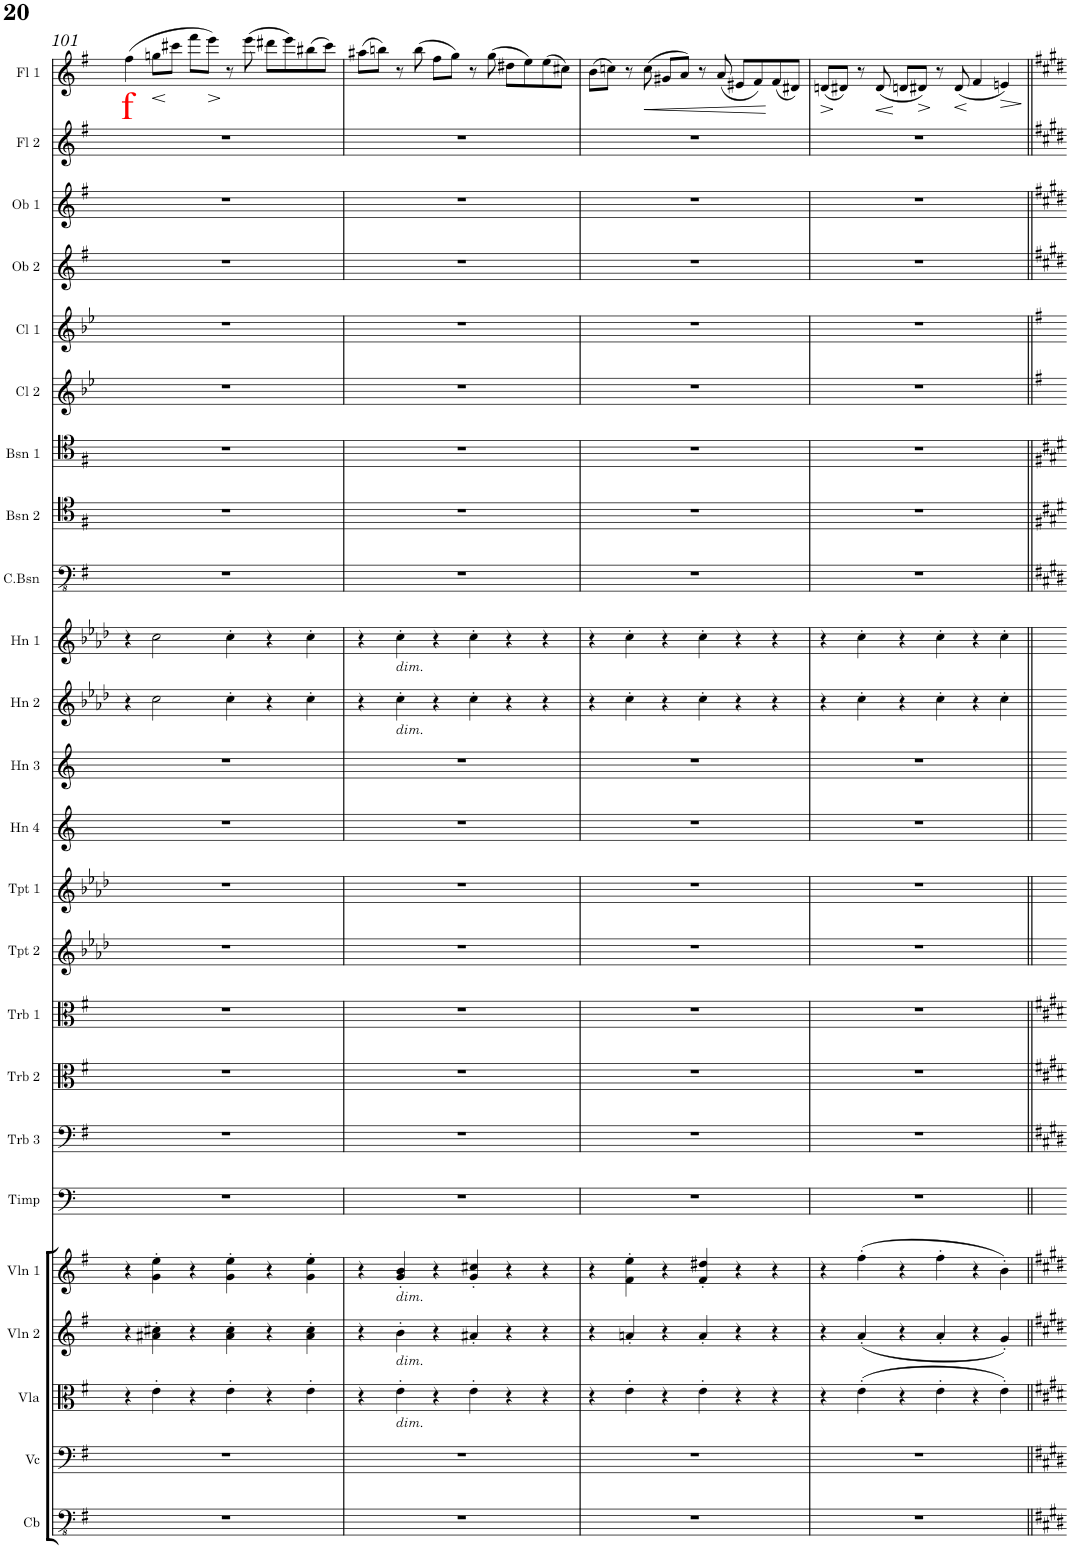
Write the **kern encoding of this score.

**kern	**kern	**kern	**kern	**kern	**kern	**kern	**kern	**kern	**kern	**kern	**kern	**kern	**kern	**kern	**kern	**kern	**kern	**kern	**kern	**kern	**kern	**kern	**kern	**text	**dynam
*part24	*part23	*part22	*part21	*part20	*part19	*part18	*part17	*part16	*part15	*part14	*part13	*part12	*part11	*part10	*part9	*part8	*part7	*part6	*part5	*part4	*part3	*part2	*part1	*part1	*part1
*staff24	*staff23	*staff22	*staff21	*staff20	*staff19	*staff18	*staff17	*staff16	*staff15	*staff14	*staff13	*staff12	*staff11	*staff10	*staff9	*staff8	*staff7	*staff6	*staff5	*staff4	*staff3	*staff2	*staff1	*staff1	*staff1
*I"Contrabass	*I"Violoncello	*I"Viola	*I"Violin 2	*I"Violin 1	*I"Timpani	*I"Trombone 3	*I"Trombone 2	*I"Trombone 1	*I"E Trumpet 2	*I"E Trumpet 1	*I"C Horn 4	*I"C Horn 3	*I"E Horn 2	*I"E Horn 1	*I"Contrabassoon	*I"Bassoon 2	*I"Bassoon 1	*I"A Clarinet 2	*I"A Clarinet 1	*I"Oboe 2	*I"Oboe 1	*I"Flute 2	*I"Flute 1	*	*
*I'Cb	*I'Vc	*I'Vla	*I'Vln 2	*I'Vln 1	*I'Timp	*I'Trb 3	*I'Trb 2	*I'Trb 1	*I'Tpt 2	*I'Tpt 1	*I'Hn 4	*I'Hn 3	*I'Hn 2	*I'Hn 1	*I'C.Bsn	*I'Bsn 2	*I'Bsn 1	*I'Cl 2	*I'Cl 1	*I'Ob 2	*I'Ob 1	*I'Fl 2	*I'Fl 1	*	*
!!LO:PB:g=z
*clefFv4	*clefF4	*clefC3	*clefG2	*clefG2	*clefF4	*clefF4	*clefC3	*clefC3	*clefG2	*clefG2	*clefG2	*clefG2	*clefG2	*clefG2	*clefFv4	*clefC4	*clefC4	*clefG2	*clefG2	*clefG2	*clefG2	*clefG2	*clefG2	*	*
*	*	*	*	*	*	*	*	*	*Trd-2c-4	*Trd-2c-4	*Trd7c12	*Trd7c12	*Trd5c8	*Trd5c8	*	*	*	*Trd2c3	*Trd2c3	*	*	*	*	*	*
*k[f#]	*k[f#]	*k[f#]	*k[f#]	*k[f#]	*k[]	*k[f#]	*k[f#]	*k[f#]	*k[b-e-a-d-]	*k[b-e-a-d-]	*k[]	*k[]	*k[b-e-a-d-]	*k[b-e-a-d-]	*k[f#]	*k[f#]	*k[f#]	*k[b-e-]	*k[b-e-]	*k[f#]	*k[f#]	*k[f#]	*k[f#]	*	*
*M3/2	*M3/2	*M3/2	*M3/2	*M3/2	*M3/2	*M3/2	*M3/2	*M3/2	*M3/2	*M3/2	*M3/2	*M3/2	*M3/2	*M3/2	*M3/2	*M3/2	*M3/2	*M3/2	*M3/2	*M3/2	*M3/2	*M3/2	*M3/2	*	*
=101	=101	=101	=101	=101	=101	=101	=101	=101	=101	=101	=101	=101	=101	=101	=101	=101	=101	=101	=101	=101	=101	=101	=101	=101	=101
!	!	!	!	!	!	!	!	!	!	!	!	!	!	!	!	!	!	!	!	!	!	!	!	!LO:LY:b:color=#FF0000	!
1.r	1.r	4r	4r	4r	1.r	1.r	1.r	1.r	1.r	1.r	1.r	1.r	4r	4r	1.r	1.r	1.r	1.r	1.r	1.r	1.r	1.r	(4ff#\	f	.
!	!	!	!	!	!	!	!	!	!	!	!	!	!	!	!	!	!	!	!	!	!	!	!	!	!LO:HP:b
.	.	4e'\	4a#X\' 4cc#X\'	4g\' 4ee\'	.	.	.	.	.	.	.	.	2cc\	2cc\	.	.	.	.	.	.	.	.	8ggn\L	.	<
.	.	.	.	.	.	.	.	.	.	.	.	.	.	.	.	.	.	.	.	.	.	.	8ccc#X\J	.	[
.	.	4r	4r	4r	.	.	.	.	.	.	.	.	.	.	.	.	.	.	.	.	.	.	8fff#\L	.	.
!	!	!	!	!	!	!	!	!	!	!	!	!	!	!	!	!	!	!	!	!	!	!	!	!	!LO:HP:b
.	.	.	.	.	.	.	.	.	.	.	.	.	.	.	.	.	.	.	.	.	.	.	8eee\J)	.	>
.	.	4e'\	4a#\' 4cc#\'	4g\' 4ee\'	.	.	.	.	.	.	.	.	4cc'\	4cc'\	.	.	.	.	.	.	.	.	8r	.	]
.	.	.	.	.	.	.	.	.	.	.	.	.	.	.	.	.	.	.	.	.	.	.	(8eee\	.	.
.	.	4r	4r	4r	.	.	.	.	.	.	.	.	4r	4r	.	.	.	.	.	.	.	.	8ddd#X\L	.	.
.	.	.	.	.	.	.	.	.	.	.	.	.	.	.	.	.	.	.	.	.	.	.	8eee\)	.	.
.	.	4e'\	4a#\' 4cc#\'	4g\' 4ee\'	.	.	.	.	.	.	.	.	4cc'\	4cc'\	.	.	.	.	.	.	.	.	(8bb#X\	.	.
.	.	.	.	.	.	.	.	.	.	.	.	.	.	.	.	.	.	.	.	.	.	.	8ccc#\J)	.	.
=102	=102	=102	=102	=102	=102	=102	=102	=102	=102	=102	=102	=102	=102	=102	=102	=102	=102	=102	=102	=102	=102	=102	=102	=102	=102
1.r	1.r	4r	4r	4r	1.r	1.r	1.r	1.r	1.r	1.r	1.r	1.r	4r	4r	1.r	1.r	1.r	1.r	1.r	1.r	1.r	1.r	(8aa#X\L	.	.
.	.	.	.	.	.	.	.	.	.	.	.	.	.	.	.	.	.	.	.	.	.	.	8bbn\J)	.	.
!	!	!	!	!	!	!	!	!	!	!	!	!	!	!LO:TX:b:i:t=dim.	!	!	!	!	!	!	!	!	!	!	!
!	!	!	!	!	!	!	!	!	!	!	!	!	!LO:TX:b:i:t=dim.	!	!	!	!	!	!	!	!	!	!	!	!
!	!	!	!	!LO:TX:b:i:t=dim.	!	!	!	!	!	!	!	!	!	!	!	!	!	!	!	!	!	!	!	!	!
!	!	!	!LO:TX:b:i:t=dim.	!	!	!	!	!	!	!	!	!	!	!	!	!	!	!	!	!	!	!	!	!	!
!	!	!LO:TX:b:i:t=dim.	!	!	!	!	!	!	!	!	!	!	!	!	!	!	!	!	!	!	!	!	!	!	!
.	.	4e'\	4b'\	4g/' 4b/'	.	.	.	.	.	.	.	.	4cc'\	4cc'\	.	.	.	.	.	.	.	.	8r	.	.
.	.	.	.	.	.	.	.	.	.	.	.	.	.	.	.	.	.	.	.	.	.	.	(8bb\	.	.
.	.	4r	4r	4r	.	.	.	.	.	.	.	.	4r	4r	.	.	.	.	.	.	.	.	8ff#\L	.	.
.	.	.	.	.	.	.	.	.	.	.	.	.	.	.	.	.	.	.	.	.	.	.	8gg\J)	.	.
.	.	4e'\	4a#X'/	4g/' 4cc#X/'	.	.	.	.	.	.	.	.	4cc'\	4cc'\	.	.	.	.	.	.	.	.	8r	.	.
.	.	.	.	.	.	.	.	.	.	.	.	.	.	.	.	.	.	.	.	.	.	.	(8gg\	.	.
.	.	4r	4r	4r	.	.	.	.	.	.	.	.	4r	4r	.	.	.	.	.	.	.	.	8dd#X\L	.	.
.	.	.	.	.	.	.	.	.	.	.	.	.	.	.	.	.	.	.	.	.	.	.	8ee\)	.	.
.	.	4r	4r	4r	.	.	.	.	.	.	.	.	4r	4r	.	.	.	.	.	.	.	.	(8ee\	.	.
.	.	.	.	.	.	.	.	.	.	.	.	.	.	.	.	.	.	.	.	.	.	.	8cc#X\J)	.	.
=103	=103	=103	=103	=103	=103	=103	=103	=103	=103	=103	=103	=103	=103	=103	=103	=103	=103	=103	=103	=103	=103	=103	=103	=103	=103
1.r	1.r	4r	4r	4r	1.r	1.r	1.r	1.r	1.r	1.r	1.r	1.r	4r	4r	1.r	1.r	1.r	1.r	1.r	1.r	1.r	1.r	(8b\L	.	.
.	.	.	.	.	.	.	.	.	.	.	.	.	.	.	.	.	.	.	.	.	.	.	8ccn\J)	.	.
.	.	4e'\	4an'/	4f#\' 4ee\'	.	.	.	.	.	.	.	.	4cc'\	4cc'\	.	.	.	.	.	.	.	.	8r	.	.
!	!	!	!	!	!	!	!	!	!	!	!	!	!	!	!	!	!	!	!	!	!	!	!	!	!LO:HP:b
.	.	.	.	.	.	.	.	.	.	.	.	.	.	.	.	.	.	.	.	.	.	.	(8cc\	.	<
.	.	4r	4r	4r	.	.	.	.	.	.	.	.	4r	4r	.	.	.	.	.	.	.	.	8g#X/L	.	.
.	.	.	.	.	.	.	.	.	.	.	.	.	.	.	.	.	.	.	.	.	.	.	8a/J)	.	.
.	.	4e'\	4a'/	4f#/' 4dd#X/'	.	.	.	.	.	.	.	.	4cc'\	4cc'\	.	.	.	.	.	.	.	.	8r	.	.
.	.	.	.	.	.	.	.	.	.	.	.	.	.	.	.	.	.	.	.	.	.	.	(8a/	.	.
.	.	4r	4r	4r	.	.	.	.	.	.	.	.	4r	4r	.	.	.	.	.	.	.	.	8e#X/L	.	.
.	.	.	.	.	.	.	.	.	.	.	.	.	.	.	.	.	.	.	.	.	.	.	8f#/)	.	.
.	.	4r	4r	4r	.	.	.	.	.	.	.	.	4r	4r	.	.	.	.	.	.	.	.	(8f#/	.	[
.	.	.	.	.	.	.	.	.	.	.	.	.	.	.	.	.	.	.	.	.	.	.	8d#X/J)	.	.
=104	=104	=104	=104	=104	=104	=104	=104	=104	=104	=104	=104	=104	=104	=104	=104	=104	=104	=104	=104	=104	=104	=104	=104	=104	=104
!	!	!	!	!	!	!	!	!	!	!	!	!	!	!	!	!	!	!	!	!	!	!	!	!	!LO:HP:b
1.r	1.r	4r	4r	4r	1.r	1.r	1.r	1.r	1.r	1.r	1.r	1.r	4r	4r	1.r	1.r	1.r	1.r	1.r	1.r	1.r	1.r	(8dn/L	.	>
.	.	.	.	.	.	.	.	.	.	.	.	.	.	.	.	.	.	.	.	.	.	.	8d#X/J)	.	]
.	.	(4e'\	(4a'/	(4ff#'\	.	.	.	.	.	.	.	.	4cc'\	4cc'\	.	.	.	.	.	.	.	.	8r	.	.
!	!	!	!	!	!	!	!	!	!	!	!	!	!	!	!	!	!	!	!	!	!	!	!	!	!LO:HP:b
.	.	.	.	.	.	.	.	.	.	.	.	.	.	.	.	.	.	.	.	.	.	.	(8d#/	.	<
.	.	4r	4r	4r	.	.	.	.	.	.	.	.	4r	4r	.	.	.	.	.	.	.	.	8dn/L	.	[
!	!	!	!	!	!	!	!	!	!	!	!	!	!	!	!	!	!	!	!	!	!	!	!	!	!LO:HP:b
.	.	.	.	.	.	.	.	.	.	.	.	.	.	.	.	.	.	.	.	.	.	.	8d#X/J)	.	>
.	.	4e'\	4a'/	4ff#'\	.	.	.	.	.	.	.	.	4cc'\	4cc'\	.	.	.	.	.	.	.	.	8r	.	]
!	!	!	!	!	!	!	!	!	!	!	!	!	!	!	!	!	!	!	!	!	!	!	!	!	!LO:HP:b
.	.	.	.	.	.	.	.	.	.	.	.	.	.	.	.	.	.	.	.	.	.	.	(8d#/	.	<
.	.	4r	4r	4r	.	.	.	.	.	.	.	.	4r	4r	.	.	.	.	.	.	.	.	4f#/	.	[
!	!	!	!	!	!	!	!	!	!	!	!	!	!	!	!	!	!	!	!	!	!	!	!	!	!LO:HP:b
.	.	4e'\)	4g'/)	4b'\)	.	.	.	.	.	.	.	.	4cc'\	4cc'\	.	.	.	.	.	.	.	.	4en/)	.	>
.	.	.	.	.	.	.	.	.	.	.	.	.	.	.	.	.	.	.	.	.	.	.	.	.	]
=||	=||	=||	=||	=||	=||	=||	=||	=||	=||	=||	=||	=||	=||	=||	=||	=||	=||	=||	=||	=||	=||	=||	=||	=||	=||
*-	*-	*-	*-	*-	*-	*-	*-	*-	*-	*-	*-	*-	*-	*-	*-	*-	*-	*-	*-	*-	*-	*-	*-	*-	*-
